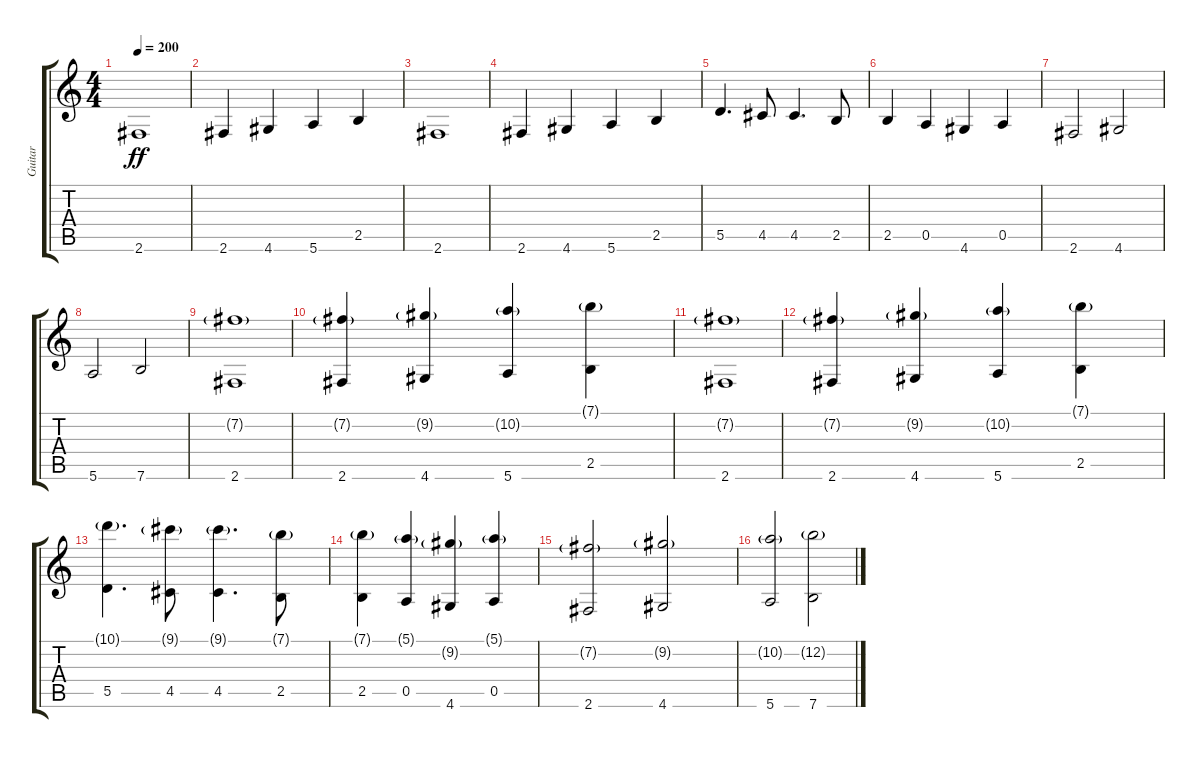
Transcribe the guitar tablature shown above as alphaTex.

\track ("Guitar" "Guitar") {instrument overdrivenguitar}
\staff {score tabs}
\tuning (E4 B3 G3 D3 A2 E2) {hide}
\ts (4 4)
\tempo 200
\clef g2
\ks c
2.6.1{dy ff} |
2.6.4 4.6.4 5.6.4 2.5.4 |
2.6.1 |
2.6.4 4.6.4 5.6.4 2.5.4 |
5.5.4{d} 4.5.8 4.5.4{d} 2.5.8 |
2.5.4 0.5.4 4.6.4 0.5.4 |
2.6.2 4.6.2 |
5.6.2 7.6.2 |
(7.2{g} 2.6).1 |
(7.2{g} 2.6).4 (9.2{g} 4.6).4 (10.2{g} 5.6).4 (7.1{g} 2.5).4 |
(7.2{g} 2.6).1 |
(7.2{g} 2.6).4 (9.2{g} 4.6).4 (10.2{g} 5.6).4 (7.1{g} 2.5).4 |
(10.1{g} 5.5).4{d} (9.1{g} 4.5).8 (9.1{g} 4.5).4{d} (7.1{g} 2.5).8 |
(7.1{g} 2.5).4 (5.1{g} 0.5).4 (9.2{g} 4.6).4 (5.1{g} 0.5).4 |
(7.2{g} 2.6).2 (9.2{g} 4.6).2 |
(10.2{g} 5.6).2 (12.2{g} 7.6).2
